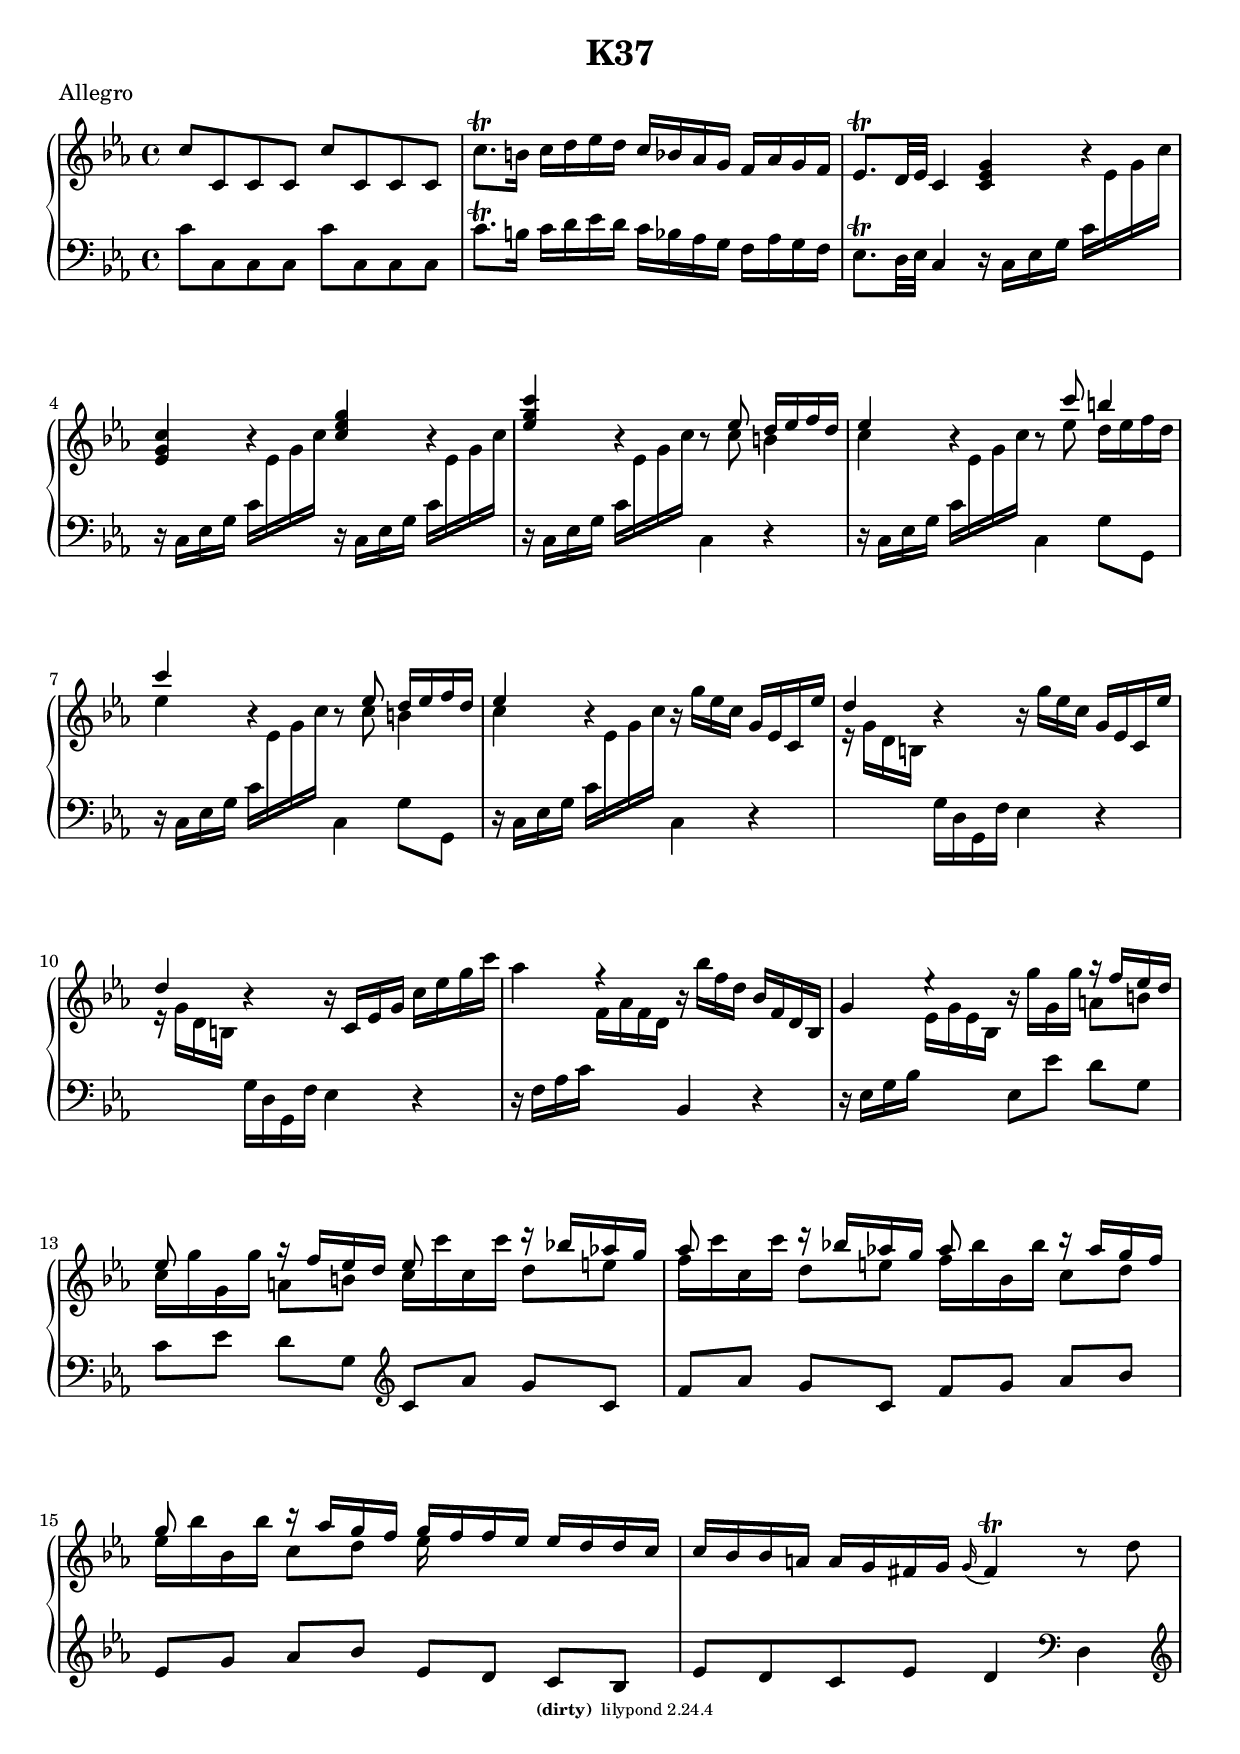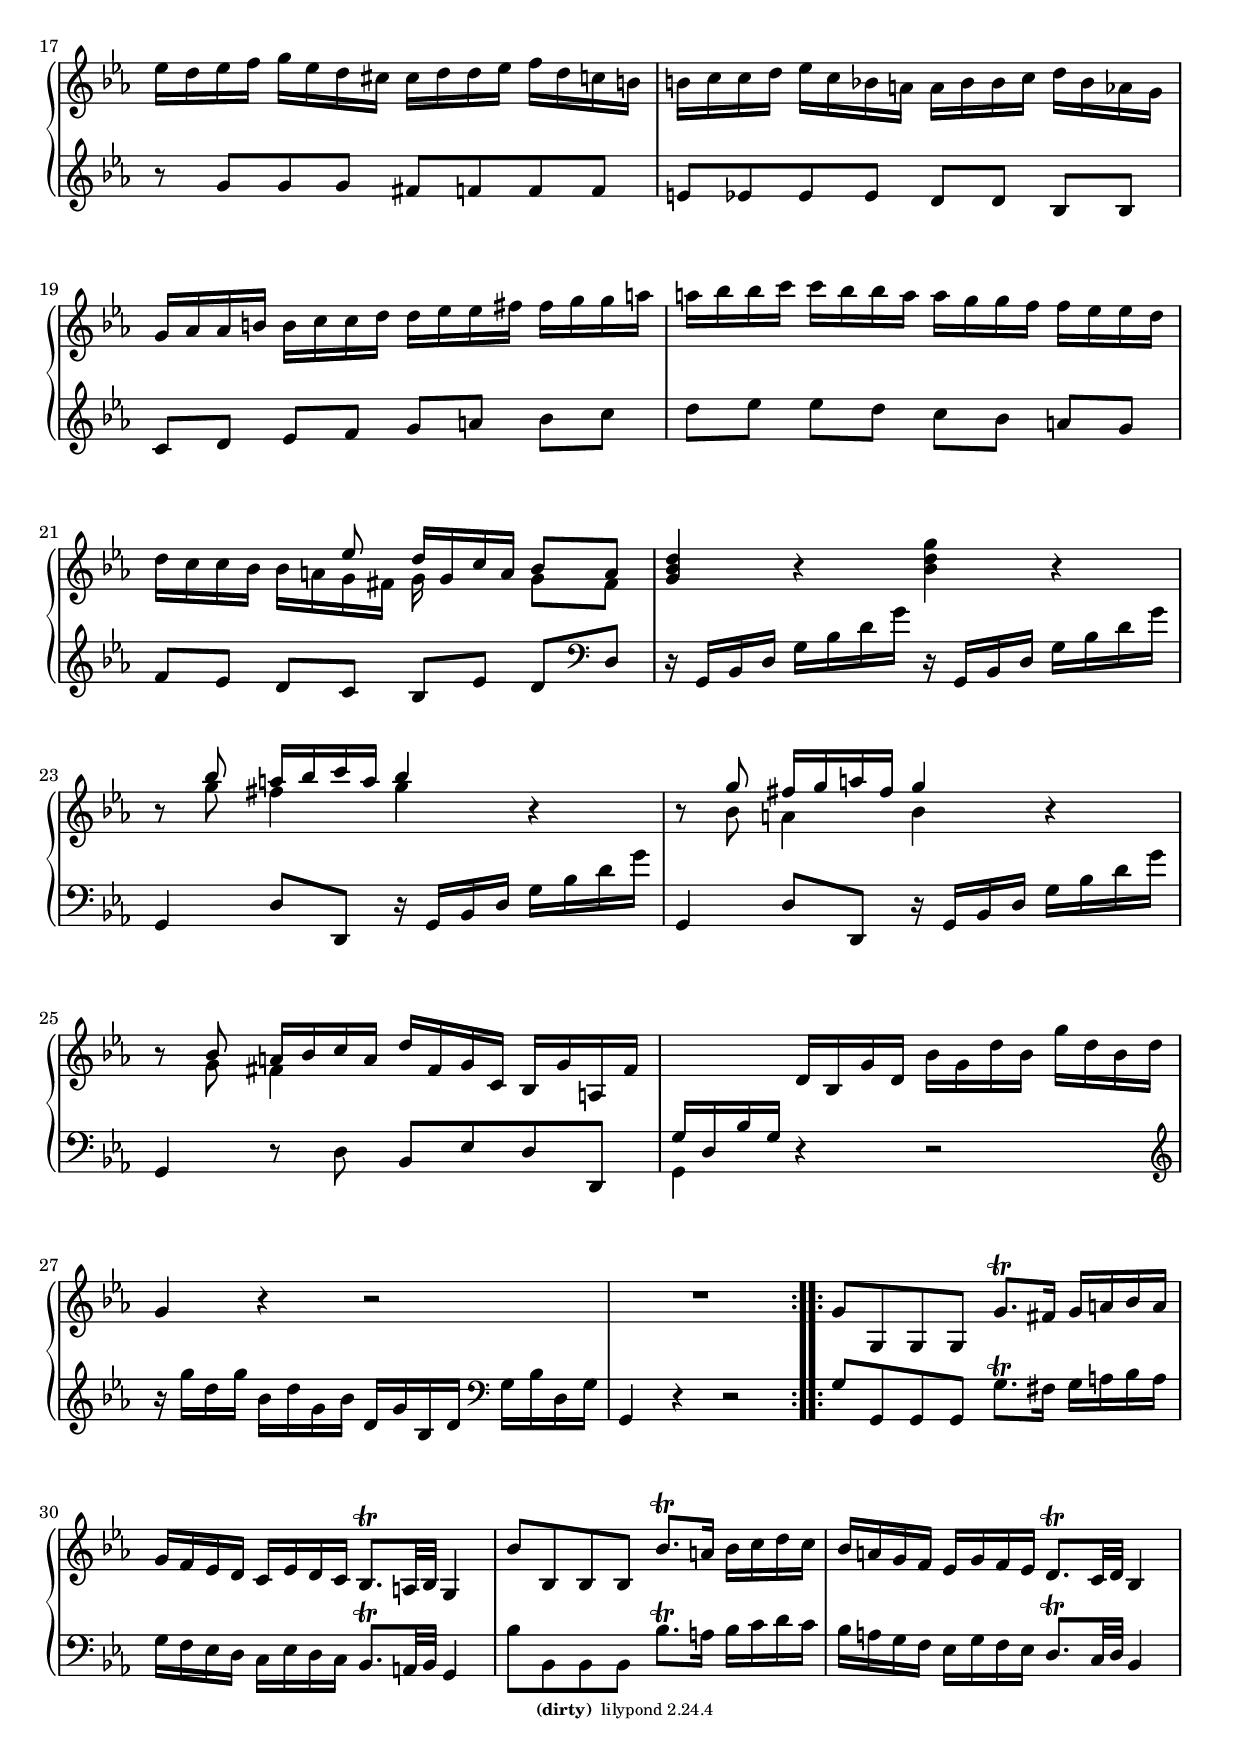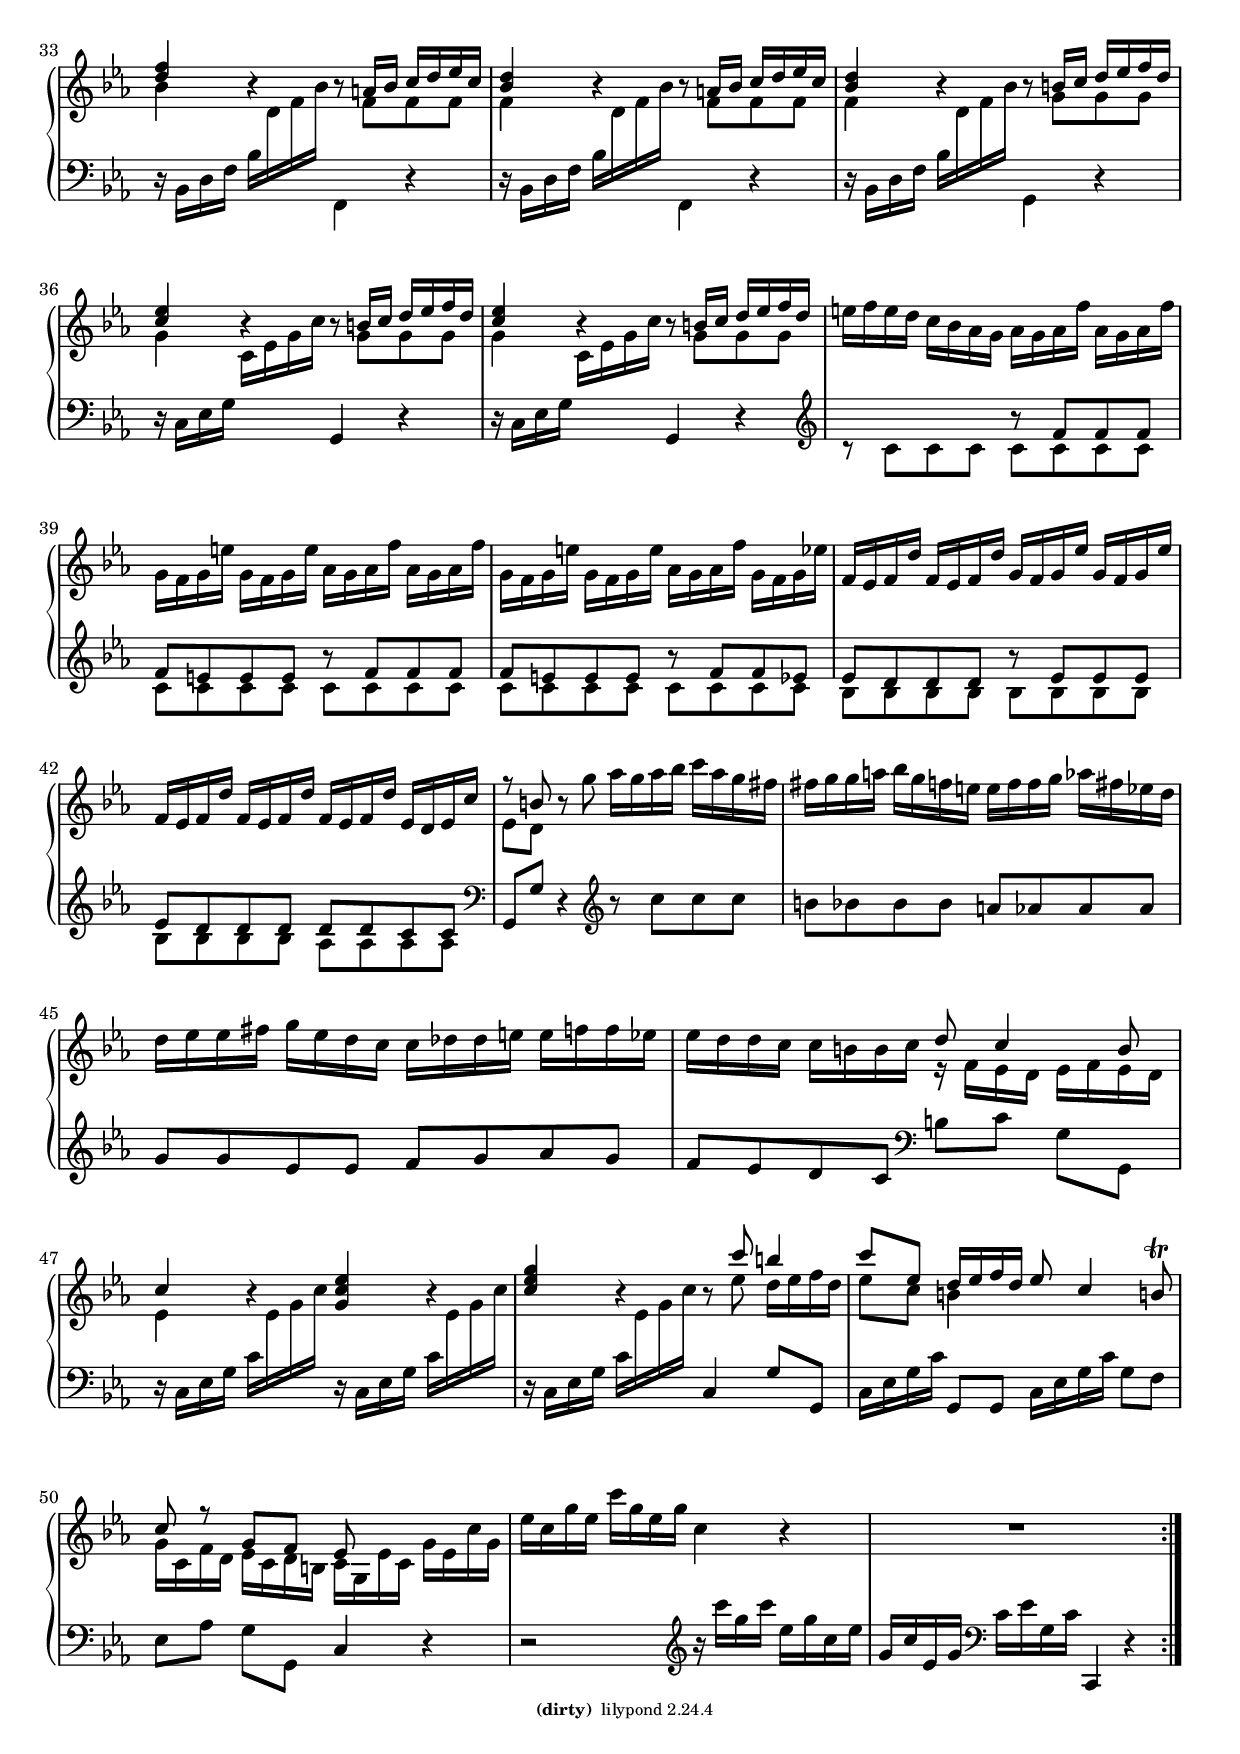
\version "2.18.2"

\include "../../tagline.ily"

#(set-global-staff-size 19.4)

\paper {
  #(set-paper-size "a4")
  print-page-number = ##f
  between-system-padding = #0.1
  between-system-space = #0.1
  ragged-last-bottom = ##f
  ragged-bottom = ##f
  oddFooterMarkup = \gitTagline
  evenFooterMarkup = \gitTagline
}

breaks = {}

\version "2.18.2"

su = \stemUp
sd = \stemDown
sn = \stemNeutral
tu = \tieUp
td = \tieDown
tn = \tieNeutral
cstr = \change Staff = "right"
cstl = \change Staff = "left"

\header {
  title = "K37"
  meter = "Allegro"
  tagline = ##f
}

global = {
  \key c \minor
  \time 4/4
}

right = \relative c'' {
  \global
 
  \repeat volta 2 {
    c8 c, c c c' c, c c
    c'8.-\trill b16 c d ees d c bes aes g f aes g f
    ees8.-\trill d32 ees c4 \su <c ees g> r
    
    <ees g c> r <c' ees g> r
    <ees g c> r r8 <<{ ees d16 ees f d ees4 } \\ { c8 b4 c }>>
    r r8 <<{ c' b4 c } \\ { ees,8 d16 ees f d ees4 }>>
    
    r r8 <<{ ees d16 ees f d ees4 } \\ { c8 b4 c }>>
    r \repeat unfold 2 { r16 \sd g' ees c \su g ees c ees' d4 r }
    
    r16 \sn c, ees g c ees g c
    aes4 f\rest r16 bes f d bes f d bes
    g'4 ees'\rest r16
    <<{ s16 \repeat unfold 2 { s8 r16 f ees d ees8 } 
        \repeat unfold 2 { s8 r16 bes'! aes! g aes8 }
        \repeat unfold 2 { s8 r16 aes g f } \alternative { {g8} {g16 f f ees} }
      } \\
      { \repeat unfold 2 { g16 g, g' a,8 b c16 } 
        \repeat unfold 2 { c' c, c' d,8 e f16 }
        \repeat unfold 2 { bes bes, bes' c,8 d ees16 }
    }>>
    
    \su ees d d c
    c bes bes a a g fis g \appoggiatura g fis4-\trill  r8 \sn d'
    ees16 d ees f g ees d cis cis d d ees f d c b
    b c c d ees c bes a a bes bes c \sd d bes aes g
    \sn g aes aes b b c c d d ees ees fis fis g g a
    
    a bes bes c c bes bes a a g g f f ees ees d
    d c c bes <<{ s8 ees d16 g, c a bes8 a } \\ { bes16 a g fis g s s8 g fis }>>
    \once \su <g bes d>4 r <bes d g> r
    
    r8 <<{ bes'8 a16 bes c a bes4 } \\ { g8 fis4 g }>> r
    r8 <<{ g fis16 g a fis g4 } \\ { bes,8 a4 bes }>> r
    r8 <<{ bes8 a16 bes c a d fis, g c, bes g' a, fis' } \\ { g8 fis4 }>>
    
    \cstl \su g,16 d bes' g \cstr \sn d' bes g' d bes' g d' bes g' d bes d
    g,4 r r2
    R1
  }
  
  \repeat volta 2 {
    g8 g, g g g'8.-\trill fis16 g a bes a
    g f ees d c ees d c bes8.-\trill a32 bes g4
    bes'8 bes, bes bes bes'8.-\trill a16 bes c d c
    bes a g f ees g f ees d8.-\trill c32 d bes4
    
    <<{ <d' f>4 } \\ { bes }>>
    \repeat unfold 2 { r4 r8 <<{ a16 bes c d ees c <bes d>4 } \\ { f8 f f f4 }>> }
    \repeat unfold 2 { bes\rest r8 <<{ b16 c d ees f d <c ees>4 } \\ { g8 g g g4 }>> }
    bes\rest r8 <<{ b16 c d ees f d } \\ { g,8 g g }>>
    
    \sd e'16 f e d c bes aes g 
    \repeat unfold 2 {
      \repeat unfold 2 { aes g aes f' }
      \repeat unfold 2 { g, f g e' }
    } aes, g aes f' g, f g ees'
    
    \su \repeat unfold 2 { f, ees f d' } \repeat unfold 2 { g, f g ees' }
    \repeat unfold 3 { f, ees f d' } ees, d ees c' \sn
    <<{ r8 b } \\ { ees,[ d] }>> r g' aes16 g aes bes c aes g fis
    
    fis g g a bes g f e e f f g aes fis ees d
    d ees ees fis g ees d c c des des e e f f ees
    ees d d c c b b c <<{ d8 c4 b8 c4 } \\ { r16 f, ees d ees f ees d ees4 }>>
    
    \su r <g c ees> r <c ees g> r r8
    <<{ c'8 b4 c8 ees, d16 ees f d ees8 c4 b!8-\trill } \\ 
      { ees d16 ees f d ees8 c b4 }>>
    
    <<{ c8 r g f ees } \\ { g16 c, f d ees c d b c g ees' c g' ees c' g }>>
    \sd ees' c g' ees c' g ees g c,4 r
    R1
  }
}
 
left = \relative c' {
  \global
  
  \repeat volta 2 {
    c8 c, c c c' c, c c
    c'8.-\trill b16 c d ees d c bes aes g f aes g f
    ees8.-\trill d32 ees c4
    
    \repeat unfold 4 { \sd \cstl r16 c ees g c \cstr ees g c }
    \cstl c,,4 r 
    \repeat unfold 2 { 
      \cstl r16 c ees g c \cstr ees g c \cstl c,,4 g'8 g,
    } r16 c ees g c \cstr ees g c \cstl c,,4 r
    
    \repeat unfold 2 { \cstr \sd r16 g'' d b \cstl g d g, f' ees4 r }
    r16 f aes c \cstr \sd f aes f d \cstl \sn bes,4 r
    
    r16 ees g bes \cstr \sd ees g ees bes \cstl ees,8[ ees'] d[ g,]
    c[ ees] d[ g,] \clef treble \sn c[ aes'] g[ c,]
    
    f[ aes] g[ c,] f[ g] aes[ bes]
    ees,[ g] aes[ bes] ees,[ d] c[ bes]
    ees d c ees d4 \clef bass d,
    
    \clef treble r8 g' g g fis f f f
    e ees ees ees d[ d] bes[ bes]
    c[ d] ees[ f] g[ a] bes[ c]
    d[ ees] ees[ d] c[ bes] a[ g]
    f[ ees] d[ c] bes[ ees] d[ \clef bass d,]
    
    r16 g, bes d g bes d g \repeat unfold 2 {
      r16 g,, bes d g bes d g g,,4 d'8 d, }
    r16 g bes d g bes d g
    g,,4 r8 d' bes ees d d,
    \once \sd g4 r r2
    \clef treble r16 g''' d g bes, d g, bes d, g bes, d \clef bass g, bes d, g
    g,4 r r2
  }
  
  \repeat volta 2 {
    g'8 g, g g g'8.-\trill fis16 g a bes a
    g f ees d \sd c ees d c \sn bes8.-\trill a32 bes g4
    bes'8 bes, bes bes bes'8.-\trill a16 bes c d c
    bes a g f ees g f ees d8.-\trill c32 d bes4
    
    \repeat unfold 3 { \sd \cstl r16 bes d f bes \cstr d f bes \cstl }
    \alternative { {f,,4 r} {f r} {g r} }
    \repeat unfold 2 { \cstl r16 c ees g \cstr \sd c ees g c \cstl \sn g,,4 r }
    
    \clef treble 
    <<{ s2 \repeat unfold 2 { b''8\rest f f f f e e e }
        b'8\rest f f ees
        ees d d d b'8\rest ees, ees ees 
        ees d d d d d c c 
      } \\
      { c8\rest \repeat unfold 23 { c }
        \repeat unfold 12 { bes } 
        aes aes aes aes
    }>>
    
    \clef bass g, g' r4 \clef treble r8 c' c c
    b bes bes bes a aes aes aes 
    g g ees ees f g aes g
    f ees d c \clef bass \sd b[ c] g[ g,]
    
    \repeat unfold 3 { \cstl r16 c ees g c \cstr ees g c }
    \sn \cstl c,,4 g'8 g,
    c16 ees g c g,8 g c16 ees g c g8 f
    
    ees[ aes] \sd g[ g,] \sn c4 r
    r2 \clef treble r16 c''' g c ees, g c, ees
    g, c ees, g \clef bass c, ees g, c c,,4 r
  }
}

\score {
  \new PianoStaff <<
    \new Staff = "right" {
      << 
        \breaks
        \right
      >>
    }
    \new Staff = "left" { 
      <<
      \clef bass \left 
      \breaks
      >>
    }
  >>
  \layout { indent = 0 }
}

